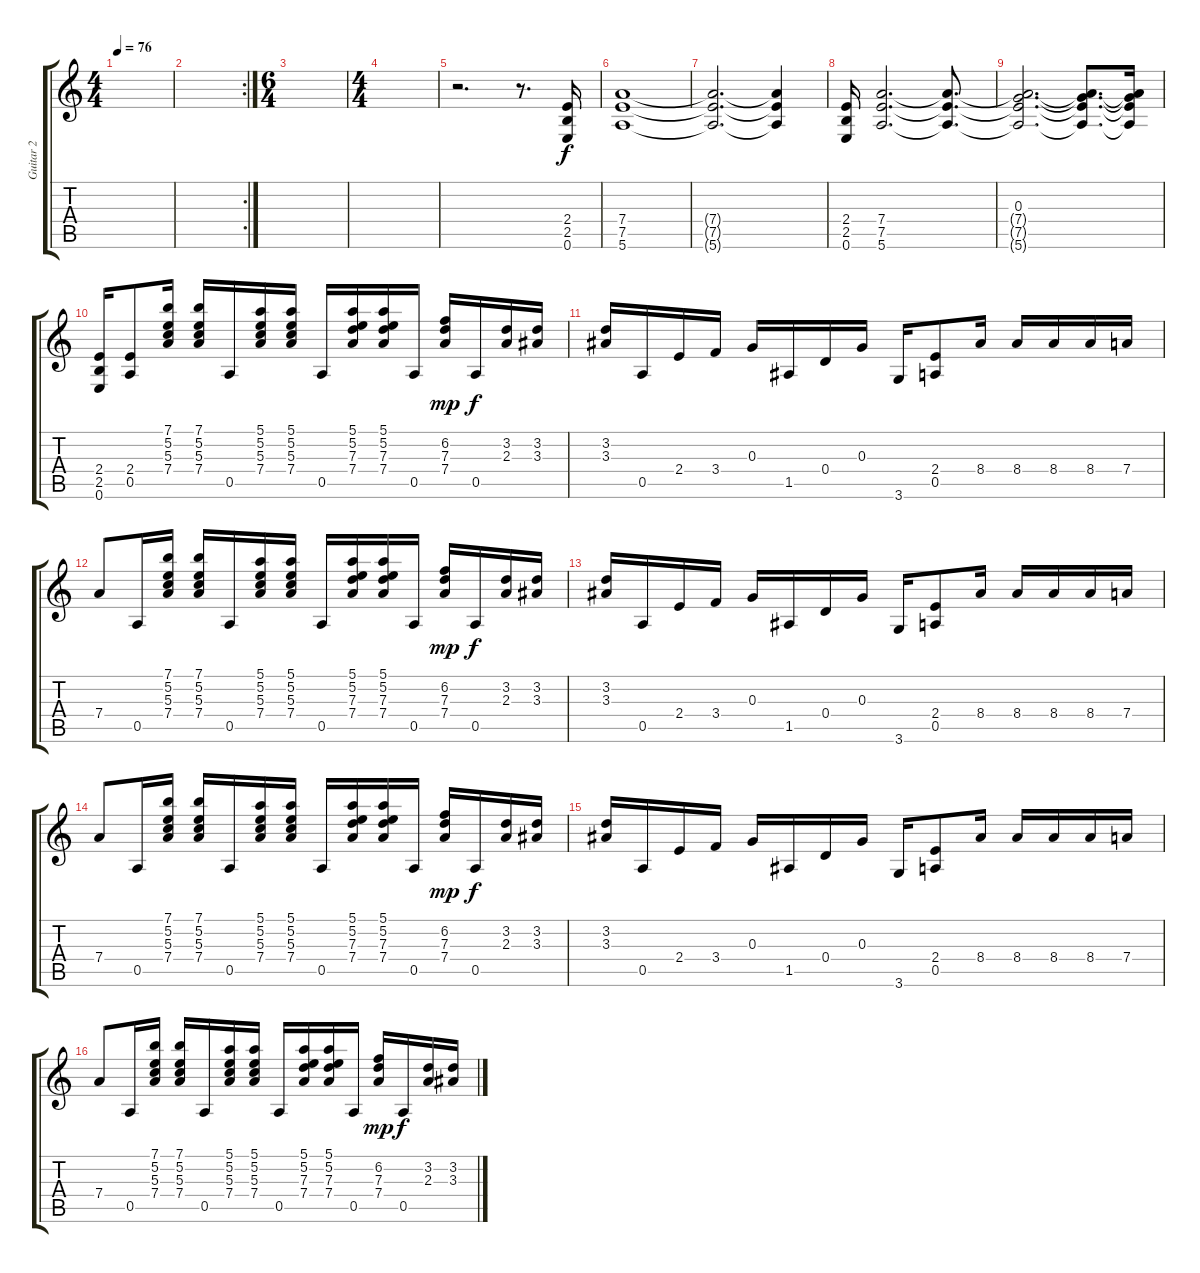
\track ("Guitar 2" "Guitar 2") {instrument electricguitarclean}
\staff {score tabs}
\tuning (E4 B3 G3 D3 A2 E2) {hide}
\ts (4 4)
\tempo 76
\clef g2
\ks c
|
\rc 2
|
\ts (6 4)
|
\ts (4 4)
|
r.2{d} r.8{d} (2.4 2.5 0.6).16{dy f instrument overdrivenguitar} |
(7.4 7.5 5.6).1 |
(7.4{t} 7.5{t} 5.6{t}).2{d} (7.4{t} 7.5{t} 5.6{t}).4 |
(2.4 2.5 0.6).16 (7.4 7.5 5.6).2{d} (7.4{t} 7.5{t} 5.6{t}).8{d} |
(0.3 7.4{t} 7.5{t} 5.6{t}).2{d} (0.3{t} 7.4{t} 7.5{t} 5.6{t}).8{d} (0.3{t} 7.4{t} 7.5{t} 5.6{t}).16 |
(2.4 2.5 0.6).16{volume 13 instrument distortionguitar} (2.4 0.5).8 (7.1 5.2 5.3 7.4).16 (7.1 5.2 5.3 7.4).16 0.5.16 (5.1 5.2 5.3 7.4).16 (5.1 5.2 5.3 7.4).16 0.5.16 (5.1 5.2 7.3 7.4).16 (5.1 5.2 7.3 7.4).16 0.5.16 (6.2 7.3 7.4).16{dy mp} 0.5.16{dy f} (3.2 2.3).16 (3.2 3.3).16 |
(3.2 3.3).16 0.5.16 2.4.16 3.4.16 0.3.16 1.5.16 0.4.16 0.3.16 3.6.16 (2.4 0.5).8 8.4.16 8.4.16 8.4.16 8.4.16 7.4.16 |
7.4.8 0.5.16 (7.1 5.2 5.3 7.4).16 (7.1 5.2 5.3 7.4).16 0.5.16 (5.1 5.2 5.3 7.4).16 (5.1 5.2 5.3 7.4).16 0.5.16 (5.1 5.2 7.3 7.4).16 (5.1 5.2 7.3 7.4).16 0.5.16 (6.2 7.3 7.4).16{dy mp} 0.5.16{dy f} (3.2 2.3).16 (3.2 3.3).16 |
(3.2 3.3).16 0.5.16 2.4.16 3.4.16 0.3.16 1.5.16 0.4.16 0.3.16 3.6.16 (2.4 0.5).8 8.4.16 8.4.16 8.4.16 8.4.16 7.4.16 |
7.4.8 0.5.16 (7.1 5.2 5.3 7.4).16 (7.1 5.2 5.3 7.4).16 0.5.16 (5.1 5.2 5.3 7.4).16 (5.1 5.2 5.3 7.4).16 0.5.16 (5.1 5.2 7.3 7.4).16 (5.1 5.2 7.3 7.4).16 0.5.16 (6.2 7.3 7.4).16{dy mp} 0.5.16{dy f} (3.2 2.3).16 (3.2 3.3).16 |
(3.2 3.3).16 0.5.16 2.4.16 3.4.16 0.3.16 1.5.16 0.4.16 0.3.16 3.6.16 (2.4 0.5).8 8.4.16 8.4.16 8.4.16 8.4.16 7.4.16 |
7.4.8 0.5.16 (7.1 5.2 5.3 7.4).16 (7.1 5.2 5.3 7.4).16 0.5.16 (5.1 5.2 5.3 7.4).16 (5.1 5.2 5.3 7.4).16 0.5.16 (5.1 5.2 7.3 7.4).16 (5.1 5.2 7.3 7.4).16 0.5.16 (6.2 7.3 7.4).16{dy mp} 0.5.16{dy f} (3.2 2.3).16 (3.2 3.3).16
